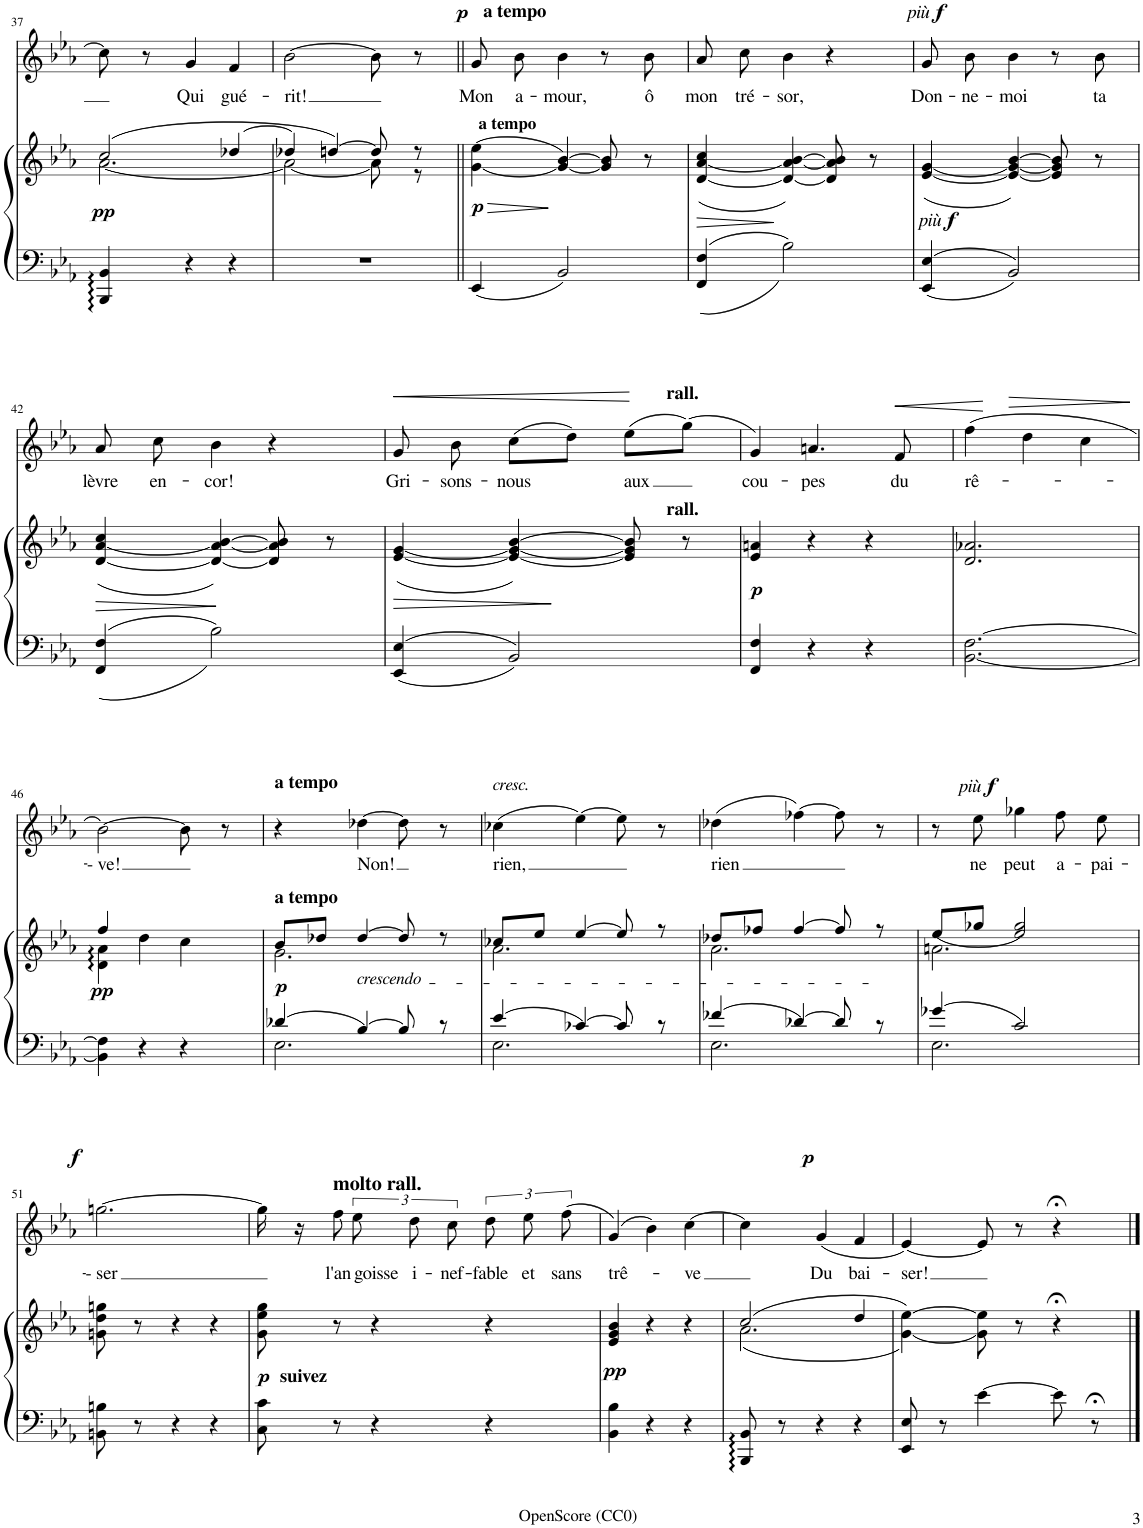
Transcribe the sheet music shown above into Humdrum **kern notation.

**kern	**kern	**dynam	**kern	**text	**dynam
*part2	*part2	*part2	*part1	*part1	*part1
*staff3	*staff2	*staff2/3	*staff1	*staff1	*staff1
*I"Piano	*	*	*I"Chant Voice	*	*
*I'Pno	*	*	*	*	*
!!LO:PB:g=z
*clefF4	*clefG2	*	*clefG2	*	*
*k[b-e-a-]	*k[b-e-a-]	*	*k[b-e-a-]	*	*
*M3/4	*M3/4	*	*M3/4	*	*
=37	=37	=37	=37	=37	=37
*	*^	*	*	*	*
!	!	!	!LO:DY:b	!	!	!
4BBB-/ 4BB-/	(2cc/	[2.a-\	pp	8cc\]	.	.
.	.	.	.	8r	.	.
!	!	!	!	!	!LO:LY:b	!
4r	.	.	.	4g/	Qui	.
!	!	!	!	!	!LO:LY:b	!
4r	[4dd-X/	.	.	4f/	gué-	.
=38	=38	=38	=38	=38	=38	=38
!	!	!	!	!	!LO:LY:b	!
2.r	4dd-X/]	2a-\_	.	[2b-\	-rit!	.
.	[4ddn/)	.	.	.	.	.
.	8dd/]	8a-\]	.	8b-\]	.	.
.	8r	8r	.	8r	.	.
=39||	=39||	=39||	=39||	=39||	=39||	=39||
!	!	!	!	!LO:TX:a:B:t=a tempo	!	!
!	!LO:TX:a:B:t=a tempo	!	!	!	!	!
!	!	!	!LO:HP:b	!	!LO:LY:b	!
!	!	!	!LO:DY:n=1:b	!	!	!LO:DY:a
*	*v	*v	*	*	*	*
4EE-/	([4g\ 4ee-\	> p	8g/	Mon	p
!	!	!	!	!LO:LY:b	!
.	.	.	8b-\	a-	.
!	!	!	!	!LO:LY:b	!
2BB-/	4g/_ [4b-/)	.	4b-\	-mour,	.
.	8g/] 8b-/]	]	8r	.	.
!	!	!	!	!LO:LY:b	!
.	8r	.	8b-\	ô	.
=40	=40	=40	=40	=40	=40
!	!	!LO:HP:b	!	!LO:LY:b	!
4FF/ 4F/	([4d/ [<4a-/ 4cc/	>	8a-/	mon	.
!	!	!	!	!LO:LY:b	!
.	.	.	8cc\	tré-	.
!	!	!	!	!LO:LY:b	!
2B-\	4d/_ 4a-/_ [4b-/)	.	4b-\	-sor,	.
.	8d/] 8a-/] 8b-/]	]	4r	.	.
.	8r	.	.	.	.
=41	=41	=41	=41	=41	=41
!	!	!LO:DY:b	!	!LO:LY:b	!
!	!	!LO:DY:n=1:b	!	!	!LO:DY:a
!	!	!	!	!	!LO:DY:n=1:a
4EE-/ 4E-/	([4e-/ [<4g/	other-dynamics f	8g/	Don-	other-dynamics f
!	!	!	!	!LO:LY:b	!
.	.	.	8b-\	-ne-	.
!	!	!	!	!LO:LY:b	!
2BB-/	4e-/_ 4g/_ [4b-/)	.	4b-\	-moi	.
.	8e-/] 8g/] 8b-/]	.	8r	.	.
!	!	!	!	!LO:LY:b	!
.	8r	.	8b-\	ta	.
!!LO:LB:g=z
=42	=42	=42	=42	=42	=42
!	!	!LO:HP:b	!	!LO:LY:b	!
4FF/ 4F/	([4d/ [<4a-/ 4cc/	>	8a-/	lèvre	.
!	!	!	!	!LO:LY:b	!
.	.	.	8cc\	en-	.
!	!	!	!	!LO:LY:b	!
2B-\	4d/_ 4a-/_ [4b-/)	.	4b-\	-cor!	.
.	8d/] 8a-/] 8b-/]	]	4r	.	.
.	8r	.	.	.	.
=43	=43	=43	=43	=43	=43
!	!	!LO:HP:b	!	!LO:LY:b	!LO:HP:b
4EE-/ 4E-/	([4e-/ [<4g/	>	8g/	Gri-	<
!	!	!	!	!LO:LY:b	!
.	.	.	8b-\	-sons-	.
!	!	!	!	!LO:LY:b	!
2BB-/	4e-/_ 4g/_ [4b-/)	.	(8cc\L	-nous	.
.	.	.	8dd\J)	.	.
!	!	!	!	!LO:LY:b	!
.	8e-/] 8g/] 8b-/]	]	(8ee-\L	aux	.
!	!	!	!LO:TX:a:B:t=rall.	!	!
!	!LO:TX:a:B:t=rall.	!	!	!	!
.	8r	.	(8gg\J)	.	[
=44	=44	=44	=44	=44	=44
!	!	!LO:DY:b	!	!LO:LY:b	!
4FF/ 4F/	4e-/ 4an/	p	4g/)	cou-	.
!	!	!	!	!LO:LY:b	!
4r	4r	.	4.an/	-pes	.
4r	4r	.	.	.	.
!	!	!	!	!LO:LY:b	!LO:HP:b
.	.	.	8f/	du	<
=45	=45	=45	=45	=45	=45
!	!	!	!	!LO:LY:b	!LO:HP:b
[2.BB-\ [2.F\	2.d/ 2.a-X/	.	(4ff\	rê-	>
.	.	.	4dd\	.	[
.	.	.	4cc\	.	.
.	.	.	.	.	]
!!LO:LB:g=z
=46	=46	=46	=46	=46	=46
*	*^	*	*	*	*
!	!	!	!LO:DY:b	!	!LO:LY:b	!
4BB-\] 4F\]	4ff/	4d\ 4a-\	pp	[2b-\)	-- ve!	.
4r	4dd\	2ryy	.	.	.	.
4r	4cc\	.	.	8b-\]	.	.
.	.	.	.	8r	.	.
=47	=47	=47	=47	=47	=47	=47
*^	*	*	*	*	*	*
!	!	!	!	!	!LO:TX:a:B:t=a tempo	!	!
!	!	!LO:TX:a:B:t=a tempo	!	!	!	!	!
!	!	!	!	!LO:DY:b	!	!	!
4d-X/	2.E-\	8b-/L	2.g\	p	4r	.	.
.	.	8dd-X/J	.	.	.	.	.
!	!	!LO:TX:b:i:t=crescendo	!	!	!	!	!
!	!	!	!	!	!	!LO:LY:b	!
[4B-/	.	[4dd-/	.	.	[4dd-X\	Non!	.
8B-/]	.	8dd-/]	.	.	8dd-\]	.	.
8r	.	8r	.	.	8r	.	.
=48	=48	=48	=48	=48	=48	=48	=48
!	!	!	!	!	!LO:TX:a:i:t=cresc.	!	!
!	!	!	!	!	!	!LO:LY:b	!
4e-/	2.E-\	8cc-X/L	2.a-\	.	(4cc-X\	rien,	.
.	.	8ee-/J	.	.	.	.	.
[4c-X/	.	[4ee-/	.	.	[4ee-\)	.	.
8c-/]	.	8ee-/]	.	.	8ee-\]	.	.
8r	.	8r	.	.	8r	.	.
=49	=49	=49	=49	=49	=49	=49	=49
!	!	!	!	!	!	!LO:LY:b	!
4f-X/	2.E-\	8dd-X/L	2.a-\	.	(4dd-X\	rien	.
.	.	8ff-X/J	.	.	.	.	.
[4d-X/	.	[4ff-/	.	.	[4ff-X\)	.	.
8d-/]	.	8ff-/]	.	.	8ff-\]	.	.
8r	.	8r	.	.	8r	.	.
=50	=50	=50	=50	=50	=50	=50	=50
4g-X/	2.E-\	(<8ee-/L	2.an\	.	8r	.	.
!	!	!	!	!	!	!LO:LY:b	!LO:DY:a
!	!	!	!	!	!	!	!LO:DY:n=1:a
.	.	8gg-X/J	.	.	8ee-\	ne	other-dynamics f
!	!	!	!	!	!	!LO:LY:b	!
2c/	.	2ee-/ 2gg-/)	.	.	4gg-X\	peut	.
!	!	!	!	!	!	!LO:LY:b	!
.	.	.	.	.	8ff\	a-	.
!	!	!	!	!	!	!LO:LY:b	!
.	.	.	.	.	8ee-\	-pai-	.
*v	*v	*	*	*	*	*	*
*	*v	*v	*	*	*	*
!!LO:LB:g=z
=51	=51	=51	=51	=51	=51
!	!	!	!	!LO:LY:b	!LO:DY:a
8BBn\ 8Bn\	8gn\ 8dd\ 8ggn\	.	[2.ggn\	-- ser	f
8r	8r	.	.	.	.
4r	4r	.	.	.	.
4r	4r	.	.	.	.
=52	=52	=52	=52	=52	=52
!LO:TX:a:B:t=suivez	!	!	!	!	!
!	!	!LO:DY:b	!	!	!
8C\ 8c\	8g\ 8ee-\ 8gg\	p	16gg\]	.	.
.	.	.	16r	.	.
!	!	!	!LO:TX:a:B:t=molto rall.	!	!
!	!	!	!	!LO:LY:b	!
8r	8r	.	8ff\	l'an-	.
!	!	!	!	!LO:LY:b	!
4r	4r	.	12ee-\	-goisse	.
!	!	!	!	!LO:LY:b	!
.	.	.	12dd\	i-	.
!	!	!	!	!LO:LY:b	!
.	.	.	12cc\	-nef-	.
!	!	!	!	!LO:LY:b	!
4r	4r	.	12dd\	-fable	.
!	!	!	!	!LO:LY:b	!
.	.	.	12ee-\	et	.
!	!	!	!	!LO:LY:b	!
.	.	.	(12ff\	sans	.
=53	=53	=53	=53	=53	=53
!	!	!LO:DY:b	!	!LO:LY:b	!
4BB-\ 4B-\	4e-/ 4g/ 4b-/	pp	(4g/)	trê-	.
4r	4r	.	4b-\)	.	.
!	!	!	!	!LO:LY:b	!
4r	4r	.	[4cc\	-ve	.
=54	=54	=54	=54	=54	=54
*	*^	*	*	*	*
8BBB-/ 8BB-/	(2cc/	(<2.a-\	.	4cc\]	.	.
8r	.	.	.	.	.	.
!	!	!	!	!	!LO:LY:b	!LO:DY:a
4r	.	.	.	(4g/	Du	p
!	!	!	!	!	!LO:LY:b	!
4r	4dd/	.	.	4f/	bai-	.
*	*v	*v	*	*	*	*
=55	=55	=55	=55	=55	=55
!	!	!	!	!LO:LY:b	!
8EE-/ 8E-/	[4g\ [4ee-\))	.	[4e-/)	-ser!	.
8r	.	.	.	.	.
[4e-\	8g\] 8ee-\]	.	8e-/]	.	.
.	8r	.	8r	.	.
8e-\]	4r;<	.	4r;<	.	.
8r;<	.	.	.	.	.
==	==	==	==	==	==
*-	*-	*-	*-	*-	*-
